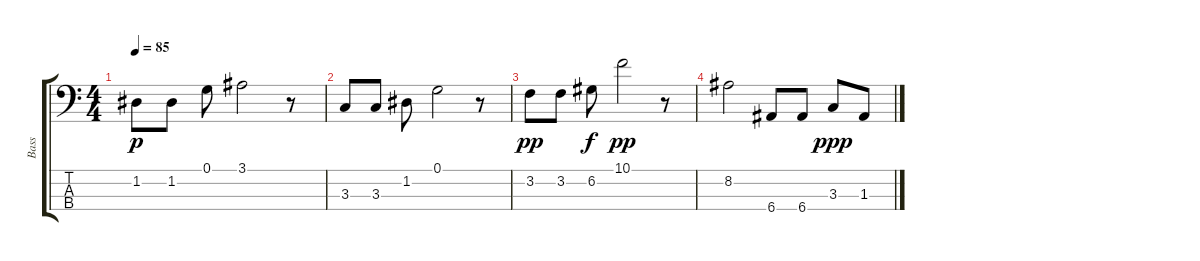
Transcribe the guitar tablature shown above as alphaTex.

\track ("Bass" "Bass") {instrument electricbassfinger}
\staff {score tabs}
\tuning (G2 D2 A1 E1) {hide}
\ts (4 4)
\tempo 85
\clef f4
\ks c
1.2.8{dy p} 1.2.8 0.1.8 3.1.2 r.8 |
3.3.8 3.3.8 1.2.8 0.1.2 r.8 |
3.2.8{dy pp} 3.2.8 6.2.8{dy f} 10.1.2{dy pp} r.8 |
8.2.2 6.4.8 6.4.8 3.3.8{dy ppp} 1.3.8
